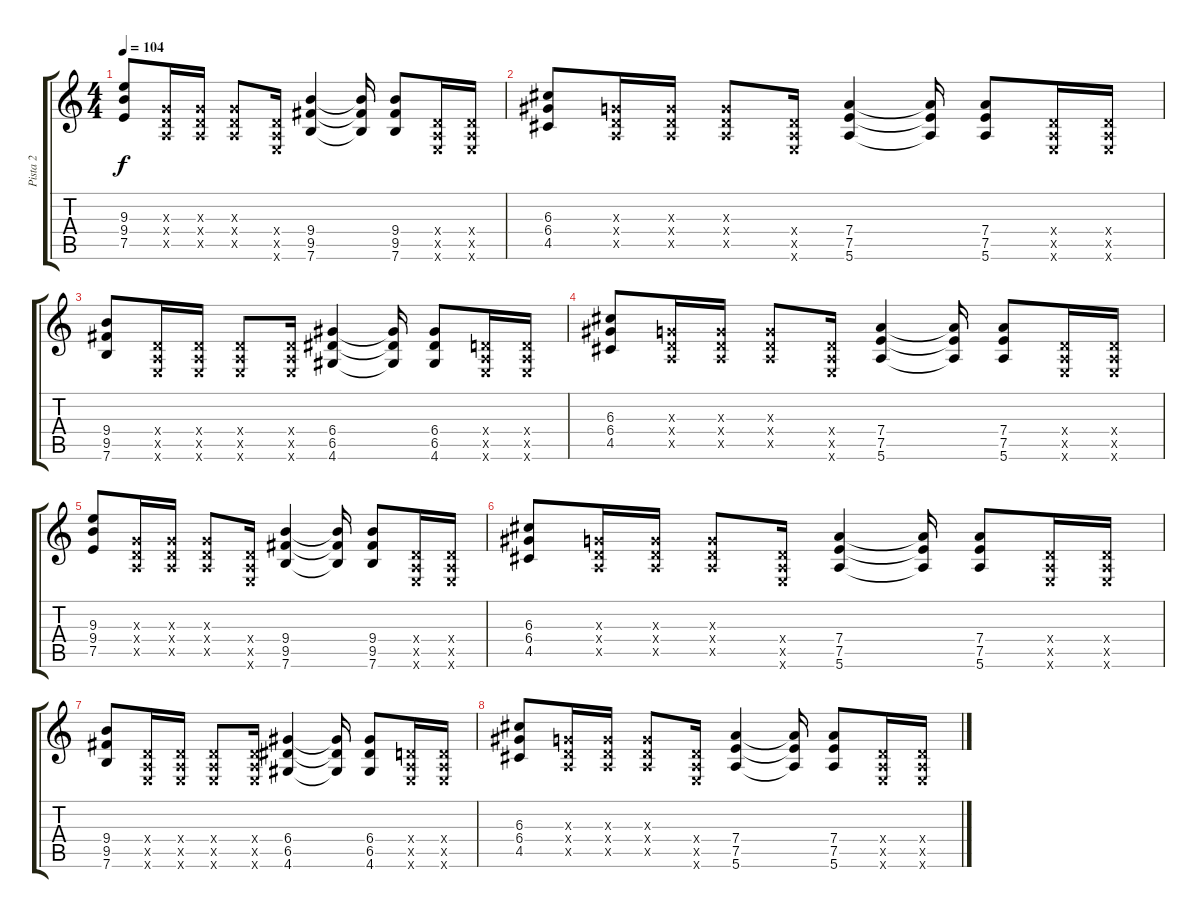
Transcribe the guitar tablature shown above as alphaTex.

\track ("Pista 2" "Pista 2") {instrument overdrivenguitar}
\staff {score tabs}
\tuning (E4 B3 G3 D3 A2 E2) {hide}
\ts (4 4)
\tempo 104
\clef g2
\ks c
(9.3 9.4 7.5).8{dy f} (0.3{x} 0.4{x} 0.5{x}).16 (0.3{x} 0.4{x} 0.5{x}).16 (0.3{x} 0.4{x} 0.5{x}).8 (0.4{x} 0.5{x} 0.6{x}).16 (9.4 9.5 7.6).4 (9.4{t} 9.5{t} 7.6{t}).16 (9.4 9.5 7.6).8 (0.4{x} 0.5{x} 0.6{x}).16 (0.4{x} 0.5{x} 0.6{x}).16 |
(6.3 6.4 4.5).8 (0.3{x} 0.4{x} 0.5{x}).16 (0.3{x} 0.4{x} 0.5{x}).16 (0.3{x} 0.4{x} 0.5{x}).8 (0.4{x} 0.5{x} 0.6{x}).16 (7.4 7.5 5.6).4 (7.4{t} 7.5{t} 5.6{t}).16 (7.4 7.5 5.6).8 (0.4{x} 0.5{x} 0.6{x}).16 (0.4{x} 0.5{x} 0.6{x}).16 |
(9.4 9.5 7.6).8 (0.4{x} 0.5{x} 0.6{x}).16 (0.4{x} 0.5{x} 0.6{x}).16 (0.4{x} 0.5{x} 0.6{x}).8 (0.4{x} 0.5{x} 0.6{x}).16 (6.4 6.5 4.6).4 (6.4{t} 6.5{t} 4.6{t}).16 (6.4 6.5 4.6).8 (0.4{x} 0.5{x} 0.6{x}).16 (0.4{x} 0.5{x} 0.6{x}).16 |
(6.3 6.4 4.5).8 (0.3{x} 0.4{x} 0.5{x}).16 (0.3{x} 0.4{x} 0.5{x}).16 (0.3{x} 0.4{x} 0.5{x}).8 (0.4{x} 0.5{x} 0.6{x}).16 (7.4 7.5 5.6).4 (7.4{t} 7.5{t} 5.6{t}).16 (7.4 7.5 5.6).8 (0.4{x} 0.5{x} 0.6{x}).16 (0.4{x} 0.5{x} 0.6{x}).16 |
(9.3 9.4 7.5).8 (0.3{x} 0.4{x} 0.5{x}).16 (0.3{x} 0.4{x} 0.5{x}).16 (0.3{x} 0.4{x} 0.5{x}).8 (0.4{x} 0.5{x} 0.6{x}).16 (9.4 9.5 7.6).4 (9.4{t} 9.5{t} 7.6{t}).16 (9.4 9.5 7.6).8 (0.4{x} 0.5{x} 0.6{x}).16 (0.4{x} 0.5{x} 0.6{x}).16 |
(6.3 6.4 4.5).8 (0.3{x} 0.4{x} 0.5{x}).16 (0.3{x} 0.4{x} 0.5{x}).16 (0.3{x} 0.4{x} 0.5{x}).8 (0.4{x} 0.5{x} 0.6{x}).16 (7.4 7.5 5.6).4 (7.4{t} 7.5{t} 5.6{t}).16 (7.4 7.5 5.6).8 (0.4{x} 0.5{x} 0.6{x}).16 (0.4{x} 0.5{x} 0.6{x}).16 |
(9.4 9.5 7.6).8 (0.4{x} 0.5{x} 0.6{x}).16 (0.4{x} 0.5{x} 0.6{x}).16 (0.4{x} 0.5{x} 0.6{x}).8 (0.4{x} 0.5{x} 0.6{x}).16 (6.4 6.5 4.6).4 (6.4{t} 6.5{t} 4.6{t}).16 (6.4 6.5 4.6).8 (0.4{x} 0.5{x} 0.6{x}).16 (0.4{x} 0.5{x} 0.6{x}).16 |
(6.3 6.4 4.5).8 (0.3{x} 0.4{x} 0.5{x}).16 (0.3{x} 0.4{x} 0.5{x}).16 (0.3{x} 0.4{x} 0.5{x}).8 (0.4{x} 0.5{x} 0.6{x}).16 (7.4 7.5 5.6).4 (7.4{t} 7.5{t} 5.6{t}).16 (7.4 7.5 5.6).8 (0.4{x} 0.5{x} 0.6{x}).16 (0.4{x} 0.5{x} 0.6{x}).16
